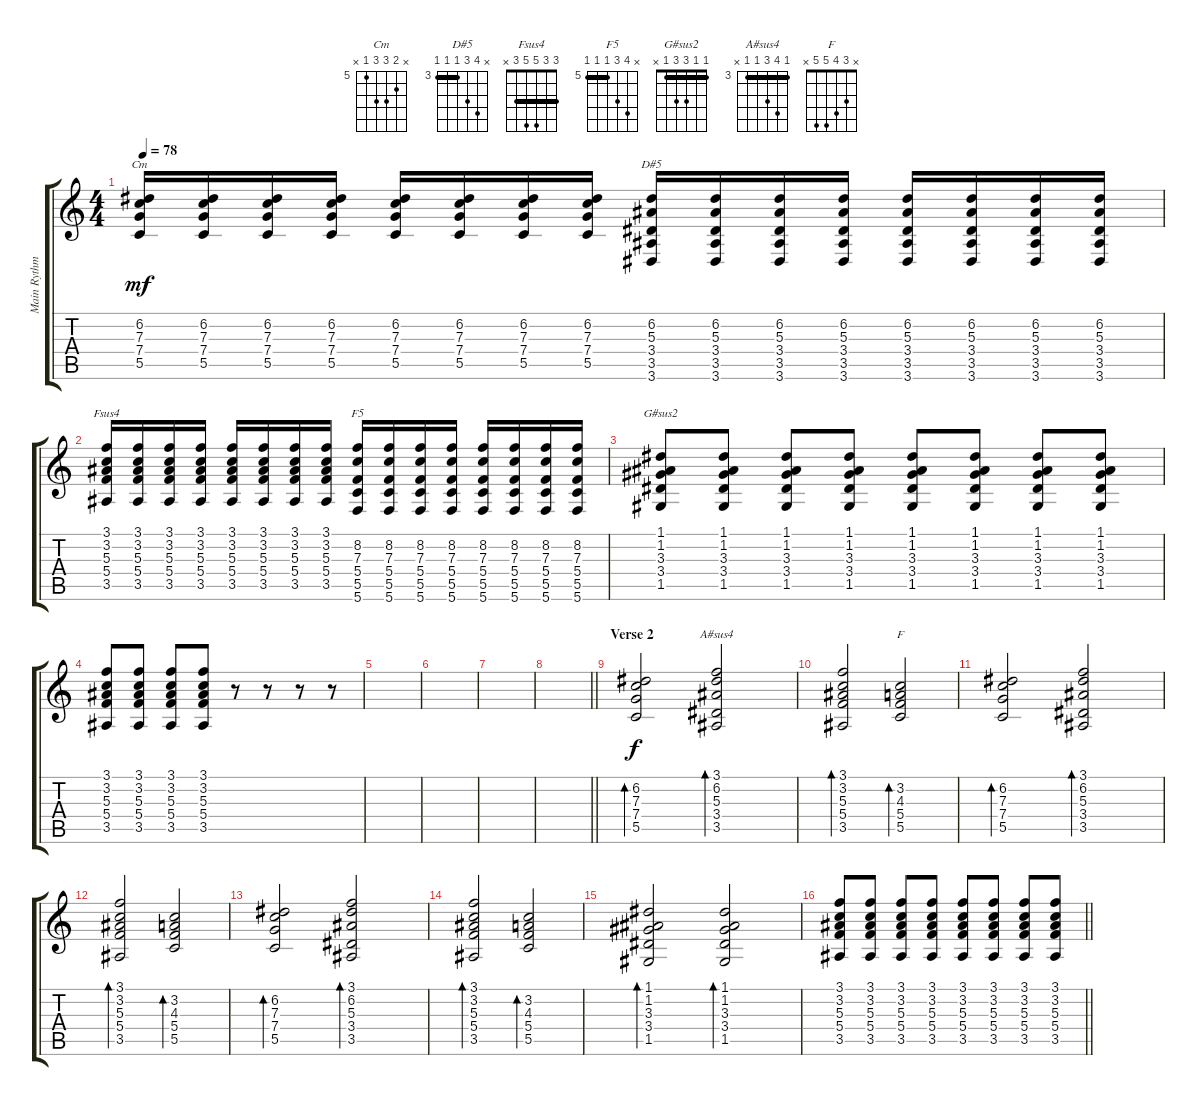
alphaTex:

\track ("Main Rythm" "Main Rythm") {instrument acousticguitarsteel}
\staff {score tabs}
\tuning (D4 A3 F3 C3 G2 C2) {hide}
\chord ("Cm" x 6 7 7 5 x) {firstfret 5}
\chord ("D#5" x 6 5 3 3 3) {firstfret 3 barre 3}
\chord ("Fsus4" 3 3 5 5 3 x) {barre 3}
\chord ("F5" x 8 7 5 5 5) {firstfret 5 barre 5}
\chord ("G#sus2" 1 1 3 3 1 x) {barre 1}
\chord ("A#sus4" 3 6 5 3 3 x) {firstfret 3 barre 3}
\chord ("F" x 3 4 5 5 x)
\ts (4 4)
\tempo 78
\clef g2
\ks c
(6.2 7.3 7.4 5.5).16{ch "Cm" dy mf} (6.2 7.3 7.4 5.5).16 (6.2 7.3 7.4 5.5).16 (6.2 7.3 7.4 5.5).16 (6.2 7.3 7.4 5.5).16 (6.2 7.3 7.4 5.5).16 (6.2 7.3 7.4 5.5).16 (6.2 7.3 7.4 5.5).16 (6.2 5.3 3.4 3.5 3.6).16{ch "D#5"} (6.2 5.3 3.4 3.5 3.6).16 (6.2 5.3 3.4 3.5 3.6).16 (6.2 5.3 3.4 3.5 3.6).16 (6.2 5.3 3.4 3.5 3.6).16 (6.2 5.3 3.4 3.5 3.6).16 (6.2 5.3 3.4 3.5 3.6).16 (6.2 5.3 3.4 3.5 3.6).16 |
(3.1 3.2 5.3 5.4 3.5).16{ch "Fsus4"} (3.1 3.2 5.3 5.4 3.5).16 (3.1 3.2 5.3 5.4 3.5).16 (3.1 3.2 5.3 5.4 3.5).16 (3.1 3.2 5.3 5.4 3.5).16 (3.1 3.2 5.3 5.4 3.5).16 (3.1 3.2 5.3 5.4 3.5).16 (3.1 3.2 5.3 5.4 3.5).16 (8.2 7.3 5.4 5.5 5.6).16{ch "F5"} (8.2 7.3 5.4 5.5 5.6).16 (8.2 7.3 5.4 5.5 5.6).16 (8.2 7.3 5.4 5.5 5.6).16 (8.2 7.3 5.4 5.5 5.6).16 (8.2 7.3 5.4 5.5 5.6).16 (8.2 7.3 5.4 5.5 5.6).16 (8.2 7.3 5.4 5.5 5.6).16 |
(1.1 1.2 3.3 3.4 1.5).8{ch "G#sus2"} (1.1 1.2 3.3 3.4 1.5).8 (1.1 1.2 3.3 3.4 1.5).8 (1.1 1.2 3.3 3.4 1.5).8 (1.1 1.2 3.3 3.4 1.5).8 (1.1 1.2 3.3 3.4 1.5).8 (1.1 1.2 3.3 3.4 1.5).8 (1.1 1.2 3.3 3.4 1.5).8 |
(3.1 3.2 5.3 5.4 3.5).8 (3.1 3.2 5.3 5.4 3.5).8 (3.1 3.2 5.3 5.4 3.5).8 (3.1 3.2 5.3 5.4 3.5).8 r.8 r.8 r.8 r.8 |
|
|
|
\barLineRight lightlight
|
\section ("" "Verse 2")
(6.2 7.3 7.4 5.5).2{bd 60 dy f} (3.1 6.2 5.3 3.4 3.5).2{bd 120 ch "A#sus4"} |
(3.1 3.2 5.3 5.4 3.5).2{bd 120} (3.2 4.3 5.4 5.5).2{bd 120 ch "F"} |
(6.2 7.3 7.4 5.5).2{bd 60} (3.1 6.2 5.3 3.4 3.5).2{bd 120} |
(3.1 3.2 5.3 5.4 3.5).2{bd 120} (3.2 4.3 5.4 5.5).2{bd 120} |
(6.2 7.3 7.4 5.5).2{bd 60} (3.1 6.2 5.3 3.4 3.5).2{bd 120} |
(3.1 3.2 5.3 5.4 3.5).2{bd 120} (3.2 4.3 5.4 5.5).2{bd 120} |
(1.1 1.2 3.3 3.4 1.5).2{bd 60} (1.1 1.2 3.3 3.4 1.5).2{bd 120} |
\barLineRight lightlight
(3.1 3.2 5.3 5.4 3.5).8 (3.1 3.2 5.3 5.4 3.5).8 (3.1 3.2 5.3 5.4 3.5).8 (3.1 3.2 5.3 5.4 3.5).8 (3.1 3.2 5.3 5.4 3.5).8 (3.1 3.2 5.3 5.4 3.5).8 (3.1 3.2 5.3 5.4 3.5).8 (3.1 3.2 5.3 5.4 3.5).8
